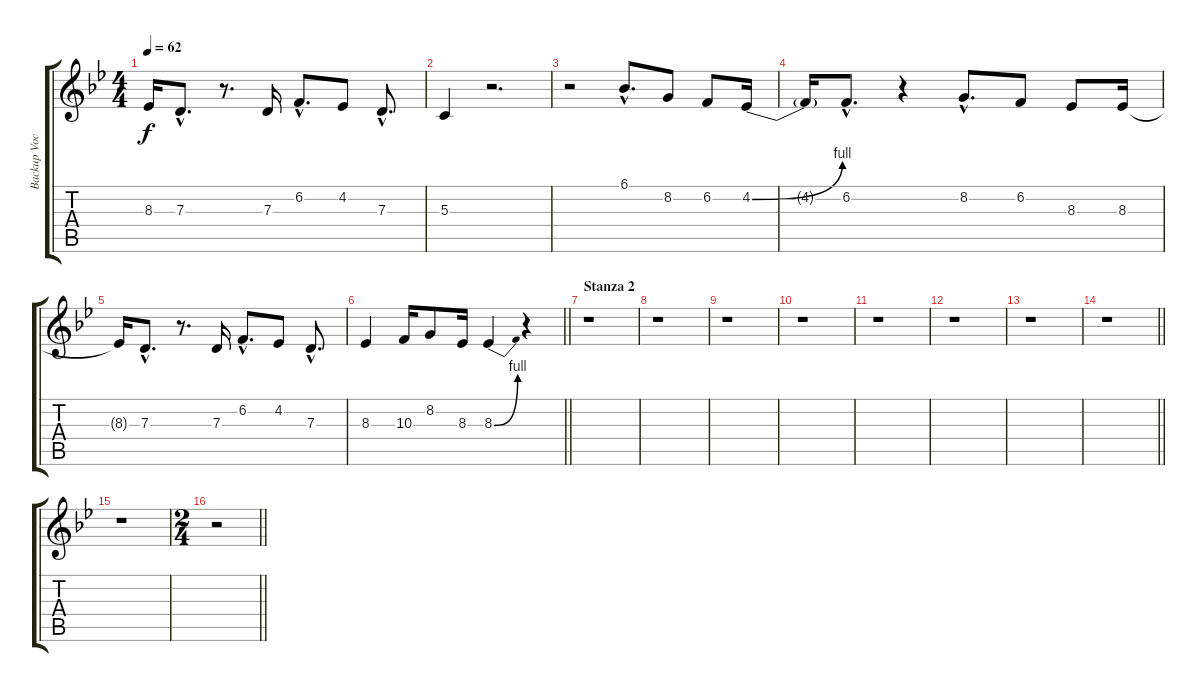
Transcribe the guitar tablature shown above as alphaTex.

\track ("Backup Vocals" "Backup Voc") {instrument synthvoice}
\staff {score tabs}
\tuning (E4 B3 G3 D3 A2 E2) {hide}
\ts (4 4)
\tempo 62
\clef g2
\ks bb
8.3{t}.16{dy f} 7.3{hac}.8{d} r.8{d} 7.3.16 6.2{hac}.8{d} 4.2.8 7.3{hac}.8{d} |
5.3.4 r.2{d} |
r.2 6.1{hac}.8{d} 8.2.8 6.2.8 4.2{be (bend 0 0 60 4)}.16 |
4.2{t}.16 6.2{hac}.8{d} r.4 8.2{hac}.8{d} 6.2.8 8.3.8 8.3.16 |
8.3{t}.16 7.3{hac}.8{d} r.8{d} 7.3.16 6.2{hac}.8{d} 4.2.8 7.3{hac}.8{d} |
\barLineRight lightlight
8.3.4 10.3.16 8.2.8 8.3.16 8.3{be (bend 0 0 60 4)}.4 r.4 |
\section ("" "Stanza 2")
r.1 |
r.1 |
r.1 |
r.1 |
r.1 |
r.1 |
r.1 |
\barLineRight lightlight
r.1 |
r.1 |
\ts (2 4)
\barLineRight lightlight
r.2
